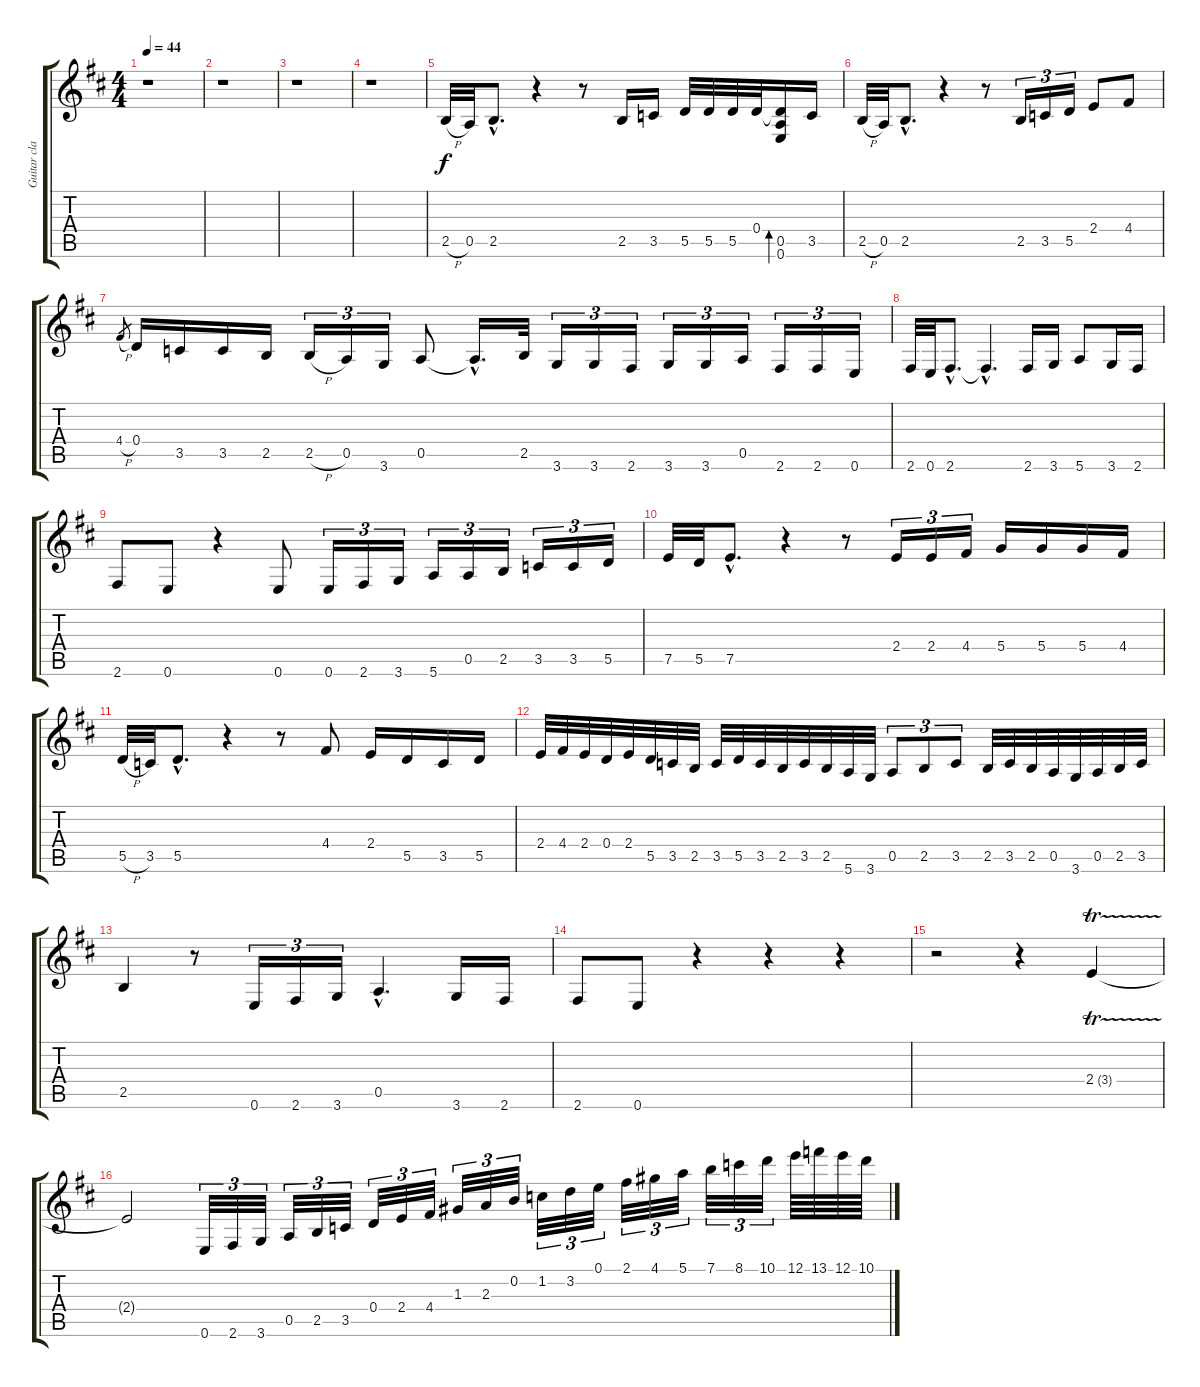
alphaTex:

\track ("Guitar classic 2" "Guitar cla") {instrument acousticguitarnylon}
\staff {score tabs}
\tuning (E4 B3 G3 D3 A2 E2) {hide}
\ts (4 4)
\tempo 44
\clef g2
\ks d
r.1{dy f} |
r.1 |
r.1 |
r.1 |
2.5{h}.32 0.5.32 2.5{hac}.8{d} r.4 r.8 2.5.16 3.5.16 5.5.32 5.5.32 5.5.32 0.4.32 (0.4{t} 0.5 0.6).16{bd 60} 3.5.16 |
2.5{h}.32 0.5.32 2.5{hac}.8{d} r.4 r.8 2.5.16{tu (3 2)} 3.5.16{tu (3 2)} 5.5.16{tu (3 2)} 2.4.8 4.4.8 |
4.4{h}.8{gr} 0.4.16 3.5.16 3.5.16 2.5.16 2.5{h}.16{tu (3 2)} 0.5.16{tu (3 2)} 3.6.16{tu (3 2)} 0.5.8 0.5{hac t}.16{d} 2.5.32 3.6.16{tu (3 2)} 3.6.16{tu (3 2)} 2.6.16{tu (3 2)} 3.6.16{tu (3 2)} 3.6.16{tu (3 2)} 0.5.16{tu (3 2)} 2.6.16{tu (3 2)} 2.6.16{tu (3 2)} 0.6.16{tu (3 2)} |
2.6.32 0.6.32 2.6{hac}.8{d} 2.6{hac t}.4{d} 2.6.16 3.6.16 5.6.8 3.6.16 2.6.16 |
2.6.8 0.6.8 r.4 0.6.8 0.6.16{tu (3 2)} 2.6.16{tu (3 2)} 3.6.16{tu (3 2)} 5.6.16{tu (3 2)} 0.5.16{tu (3 2)} 2.5.16{tu (3 2)} 3.5.16{tu (3 2)} 3.5.16{tu (3 2)} 5.5.16{tu (3 2)} |
7.5.32 5.5.32 7.5{hac}.8{d} r.4 r.8 2.4.16{tu (3 2)} 2.4.16{tu (3 2)} 4.4.16{tu (3 2)} 5.4.16 5.4.16 5.4.16 4.4.16 |
5.5{h}.32 3.5.32 5.5{hac}.8{d} r.4 r.8 4.4.8 2.4.16 5.5.16 3.5.16 5.5.16 |
2.4.32 4.4.32 2.4.32 0.4.32 2.4.32 5.5.32 3.5.32 2.5.32 3.5.32 5.5.32 3.5.32 2.5.32 3.5.32 2.5.32 5.6.32 3.6.32 0.5.8{tu (3 2)} 2.5.8{tu (3 2)} 3.5.8{tu (3 2)} 2.5.32 3.5.32 2.5.32 0.5.32 3.6.32 0.5.32 2.5.32 3.5.32 |
2.5.4 r.8 0.6.16{tu (3 2)} 2.6.16{tu (3 2)} 3.6.16{tu (3 2)} 0.5{hac}.4{d} 3.6.16 2.6.16 |
2.6.8 0.6.8 r.4 r.4 r.4 |
r.2 r.4 2.4{tr (3 64)}.4 |
2.4{t}.2 0.6.32{tu (3 2)} 2.6.32{tu (3 2)} 3.6.32{tu (3 2)} 0.5.32{tu (3 2)} 2.5.32{tu (3 2)} 3.5.32{tu (3 2)} 0.4.32{tu (3 2)} 2.4.32{tu (3 2)} 4.4.32{tu (3 2)} 1.3.32{tu (3 2)} 2.3.32{tu (3 2)} 0.2.32{tu (3 2)} 1.2.32{tu (3 2)} 3.2.32{tu (3 2)} 0.1.32{tu (3 2)} 2.1.32{tu (3 2)} 4.1.32{tu (3 2)} 5.1.32{tu (3 2)} 7.1.32{tu (3 2)} 8.1.32{tu (3 2)} 10.1.32{tu (3 2)} 12.1.64 13.1.64 12.1.64 10.1.64
